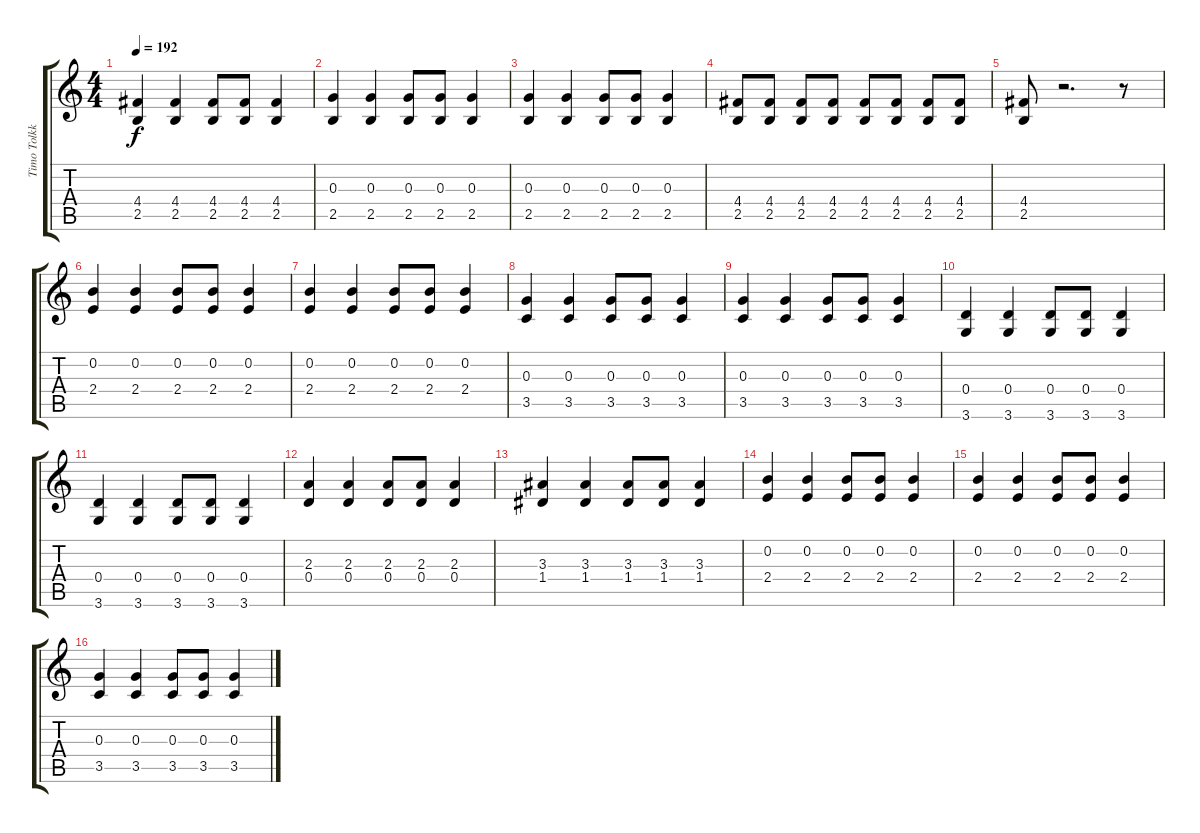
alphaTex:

\track ("Timo Tolkki" "Timo Tolkk") {instrument distortionguitar}
\staff {score tabs}
\tuning (E4 B3 G3 D3 A2 E2) {hide}
\ts (4 4)
\tempo 192
\clef g2
\ks c
(4.4 2.5).4{dy f} (4.4 2.5).4 (4.4 2.5).8 (4.4 2.5).8 (4.4 2.5).4 |
(0.3 2.5).4 (0.3 2.5).4 (0.3 2.5).8 (0.3 2.5).8 (0.3 2.5).4 |
(0.3 2.5).4 (0.3 2.5).4 (0.3 2.5).8 (0.3 2.5).8 (0.3 2.5).4 |
(4.4 2.5).8 (4.4 2.5).8 (4.4 2.5).8 (4.4 2.5).8 (4.4 2.5).8 (4.4 2.5).8 (4.4 2.5).8 (4.4 2.5).8 |
(4.4 2.5).8 r.2{d} r.8 |
(0.2 2.4).4 (0.2 2.4).4 (0.2 2.4).8 (0.2 2.4).8 (0.2 2.4).4 |
(0.2 2.4).4 (0.2 2.4).4 (0.2 2.4).8 (0.2 2.4).8 (0.2 2.4).4 |
(0.3 3.5).4 (0.3 3.5).4 (0.3 3.5).8 (0.3 3.5).8 (0.3 3.5).4 |
(0.3 3.5).4 (0.3 3.5).4 (0.3 3.5).8 (0.3 3.5).8 (0.3 3.5).4 |
(0.4 3.6).4 (0.4 3.6).4 (0.4 3.6).8 (0.4 3.6).8 (0.4 3.6).4 |
(0.4 3.6).4 (0.4 3.6).4 (0.4 3.6).8 (0.4 3.6).8 (0.4 3.6).4 |
(2.3 0.4).4 (2.3 0.4).4 (2.3 0.4).8 (2.3 0.4).8 (2.3 0.4).4 |
(3.3 1.4).4 (3.3 1.4).4 (3.3 1.4).8 (3.3 1.4).8 (3.3 1.4).4 |
(0.2 2.4).4 (0.2 2.4).4 (0.2 2.4).8 (0.2 2.4).8 (0.2 2.4).4 |
(0.2 2.4).4 (0.2 2.4).4 (0.2 2.4).8 (0.2 2.4).8 (0.2 2.4).4 |
(0.3 3.5).4 (0.3 3.5).4 (0.3 3.5).8 (0.3 3.5).8 (0.3 3.5).4
